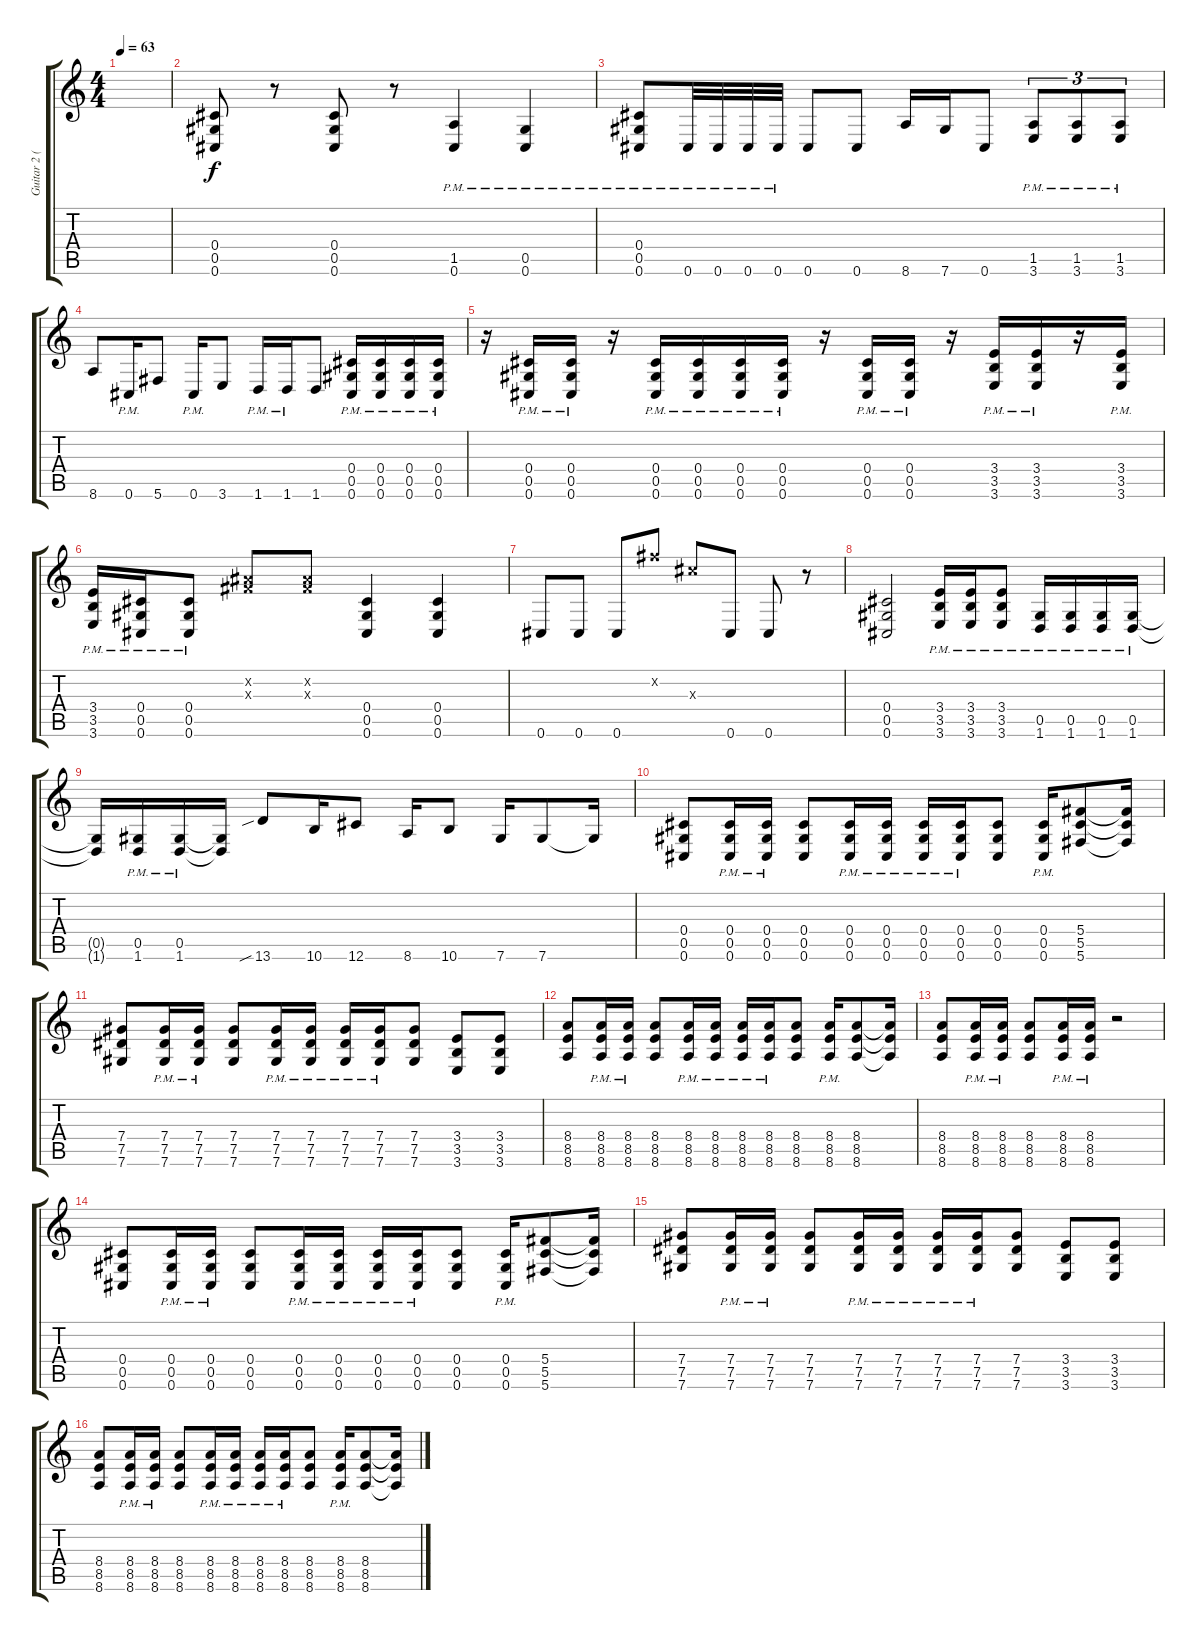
\track ("Guitar 2 (Drop C#)" "Guitar 2 (") {instrument distortionguitar}
\staff {score tabs}
\tuning (Eb4 Bb3 Gb3 Db3 Ab2 Db2) {hide}
\ts (4 4)
\tempo 63
\clef g2
\ks c
|
(0.4 0.5 0.6).8 r.8 (0.4 0.5 0.6).8 r.8 (1.5{pm} 0.6{pm}).4 (0.5{pm} 0.6{pm}).4 |
(0.4{pm} 0.5{pm} 0.6{pm}).8 0.6{pm}.32 0.6{pm}.32 0.6{pm}.32 0.6{pm}.32 0.6.8 0.6.8 8.6.16 7.6.16 0.6.8 (1.5{pm} 3.6{pm}).8{tu (3 2)} (1.5{pm} 3.6{pm}).8{tu (3 2)} (1.5{pm} 3.6{pm}).8{tu (3 2)} |
8.6.8 0.6{pm}.16 5.6.8 0.6{pm}.16 3.6.8 1.6{pm}.16 1.6{pm}.16 1.6.8 (0.4{pm} 0.5{pm} 0.6{pm}).16 (0.4{pm} 0.5{pm} 0.6{pm}).16 (0.4{pm} 0.5{pm} 0.6{pm}).16 (0.4{pm} 0.5{pm} 0.6{pm}).16 |
r.16 (0.4{pm} 0.5{pm} 0.6{pm}).16 (0.4{pm} 0.5{pm} 0.6{pm}).16 r.16 (0.4{pm} 0.5{pm} 0.6{pm}).16 (0.4{pm} 0.5{pm} 0.6{pm}).16 (0.4{pm} 0.5{pm} 0.6{pm}).16 (0.4{pm} 0.5{pm} 0.6{pm}).16 r.16 (0.4{pm} 0.5{pm} 0.6{pm}).16 (0.4{pm} 0.5{pm} 0.6{pm}).16 r.16 (3.4{pm} 3.5{pm} 3.6{pm}).16 (3.4{pm} 3.5{pm} 3.6{pm}).16 r.16 (3.4{pm} 3.5{pm} 3.6{pm}).16 |
(3.4{pm} 3.5{pm} 3.6{pm}).16 (0.4{pm} 0.5{pm} 0.6{pm}).16 (0.4{pm} 0.5{pm} 0.6{pm}).8 (0.2{x} 0.3{x}).8 (0.2{x} 0.3{x}).8 (0.4 0.5 0.6).4 (0.4 0.5 0.6).4 |
0.6.8 0.6.8 0.6.8 8.2{x}.8 7.3{x}.8 0.6.8 0.6.8 r.8{volume 0} |
(0.4 0.5 0.6).2{volume 7} (3.4{pm} 3.5{pm} 3.6{pm}).16 (3.4{pm} 3.5{pm} 3.6{pm}).16 (3.4{pm} 3.5{pm} 3.6{pm}).8 (0.5{pm} 1.6{pm}).16 (0.5{pm} 1.6{pm}).16 (0.5{pm} 1.6{pm}).16 (0.5{pm} 1.6{pm}).16 |
(0.5{t} 1.6{t}).16 (0.5{pm} 1.6{pm}).16 (0.5{pm} 1.6{pm}).16 (0.5{t} 1.6{t}).16 13.6{sib}.8 10.6.16 12.6.8 8.6.16 10.6.8 7.6.16 7.6.8 7.6{t}.16 |
(0.4 0.5 0.6).8{volume 2} (0.4{pm} 0.5{pm} 0.6{pm}).16{volume 7} (0.4{pm} 0.5{pm} 0.6{pm}).16 (0.4 0.5 0.6).8 (0.4{pm} 0.5{pm} 0.6{pm}).16 (0.4{pm} 0.5{pm} 0.6{pm}).16 (0.4{pm} 0.5{pm} 0.6{pm}).16 (0.4{pm} 0.5{pm} 0.6{pm}).16 (0.4 0.5 0.6).8 (0.4{pm} 0.5{pm} 0.6{pm}).16 (5.4 5.5 5.6).8 (5.4{t} 5.5{t} 5.6{t}).16 |
(7.4 7.5 7.6).8 (7.4{pm} 7.5{pm} 7.6{pm}).16 (7.4{pm} 7.5{pm} 7.6{pm}).16 (7.4 7.5 7.6).8 (7.4{pm} 7.5{pm} 7.6{pm}).16 (7.4{pm} 7.5{pm} 7.6{pm}).16 (7.4{pm} 7.5{pm} 7.6{pm}).16 (7.4{pm} 7.5{pm} 7.6{pm}).16 (7.4 7.5 7.6).8 (3.4 3.5 3.6).8 (3.4 3.5 3.6).8 |
(8.4 8.5 8.6).8 (8.4{pm} 8.5{pm} 8.6{pm}).16 (8.4{pm} 8.5{pm} 8.6{pm}).16 (8.4 8.5 8.6).8 (8.4{pm} 8.5{pm} 8.6{pm}).16 (8.4{pm} 8.5{pm} 8.6{pm}).16 (8.4{pm} 8.5{pm} 8.6{pm}).16 (8.4{pm} 8.5{pm} 8.6{pm}).16 (8.4 8.5 8.6).8 (8.4{pm} 8.5{pm} 8.6{pm}).16 (8.4 8.5 8.6).8 (8.4{t} 8.5{t} 8.6{t}).16 |
(8.4 8.5 8.6).8 (8.4{pm} 8.5{pm} 8.6{pm}).16 (8.4{pm} 8.5{pm} 8.6{pm}).16 (8.4 8.5 8.6).8 (8.4{pm} 8.5{pm} 8.6{pm}).16 (8.4{pm} 8.5{pm} 8.6{pm}).16 r.2 |
(0.4 0.5 0.6).8 (0.4{pm} 0.5{pm} 0.6{pm}).16 (0.4{pm} 0.5{pm} 0.6{pm}).16 (0.4 0.5 0.6).8 (0.4{pm} 0.5{pm} 0.6{pm}).16 (0.4{pm} 0.5{pm} 0.6{pm}).16 (0.4{pm} 0.5{pm} 0.6{pm}).16 (0.4{pm} 0.5{pm} 0.6{pm}).16 (0.4 0.5 0.6).8 (0.4{pm} 0.5{pm} 0.6{pm}).16 (5.4 5.5 5.6).8 (5.4{t} 5.5{t} 5.6{t}).16 |
(7.4 7.5 7.6).8 (7.4{pm} 7.5{pm} 7.6{pm}).16 (7.4{pm} 7.5{pm} 7.6{pm}).16 (7.4 7.5 7.6).8 (7.4{pm} 7.5{pm} 7.6{pm}).16 (7.4{pm} 7.5{pm} 7.6{pm}).16 (7.4{pm} 7.5{pm} 7.6{pm}).16 (7.4{pm} 7.5{pm} 7.6{pm}).16 (7.4 7.5 7.6).8 (3.4 3.5 3.6).8 (3.4 3.5 3.6).8 |
(8.4 8.5 8.6).8 (8.4{pm} 8.5{pm} 8.6{pm}).16 (8.4{pm} 8.5{pm} 8.6{pm}).16 (8.4 8.5 8.6).8 (8.4{pm} 8.5{pm} 8.6{pm}).16 (8.4{pm} 8.5{pm} 8.6{pm}).16 (8.4{pm} 8.5{pm} 8.6{pm}).16 (8.4{pm} 8.5{pm} 8.6{pm}).16 (8.4 8.5 8.6).8 (8.4{pm} 8.5{pm} 8.6{pm}).16 (8.4 8.5 8.6).8 (8.4{t} 8.5{t} 8.6{t}).16
